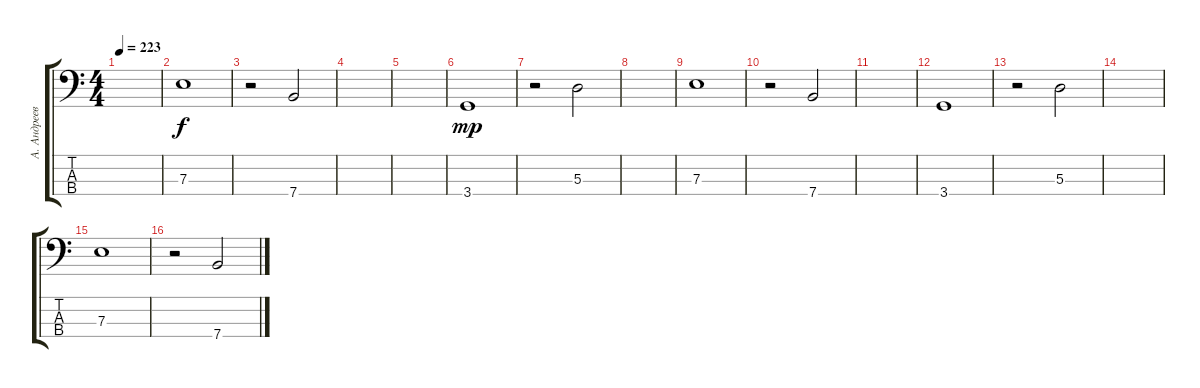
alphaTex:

\track ("А. Андреев" "А. Андреев") {instrument electricbassfinger}
\staff {score tabs}
\tuning (G2 D2 A1 E1) {hide}
\ts (4 4)
\tempo 223
\clef f4
\ks c
|
7.3.1 |
r.2 7.4.2 |
|
|
3.4.1{dy mp} |
r.2 5.3.2 |
|
7.3.1 |
r.2 7.4.2 |
|
3.4.1 |
r.2 5.3.2 |
|
7.3.1 |
r.2 7.4.2
